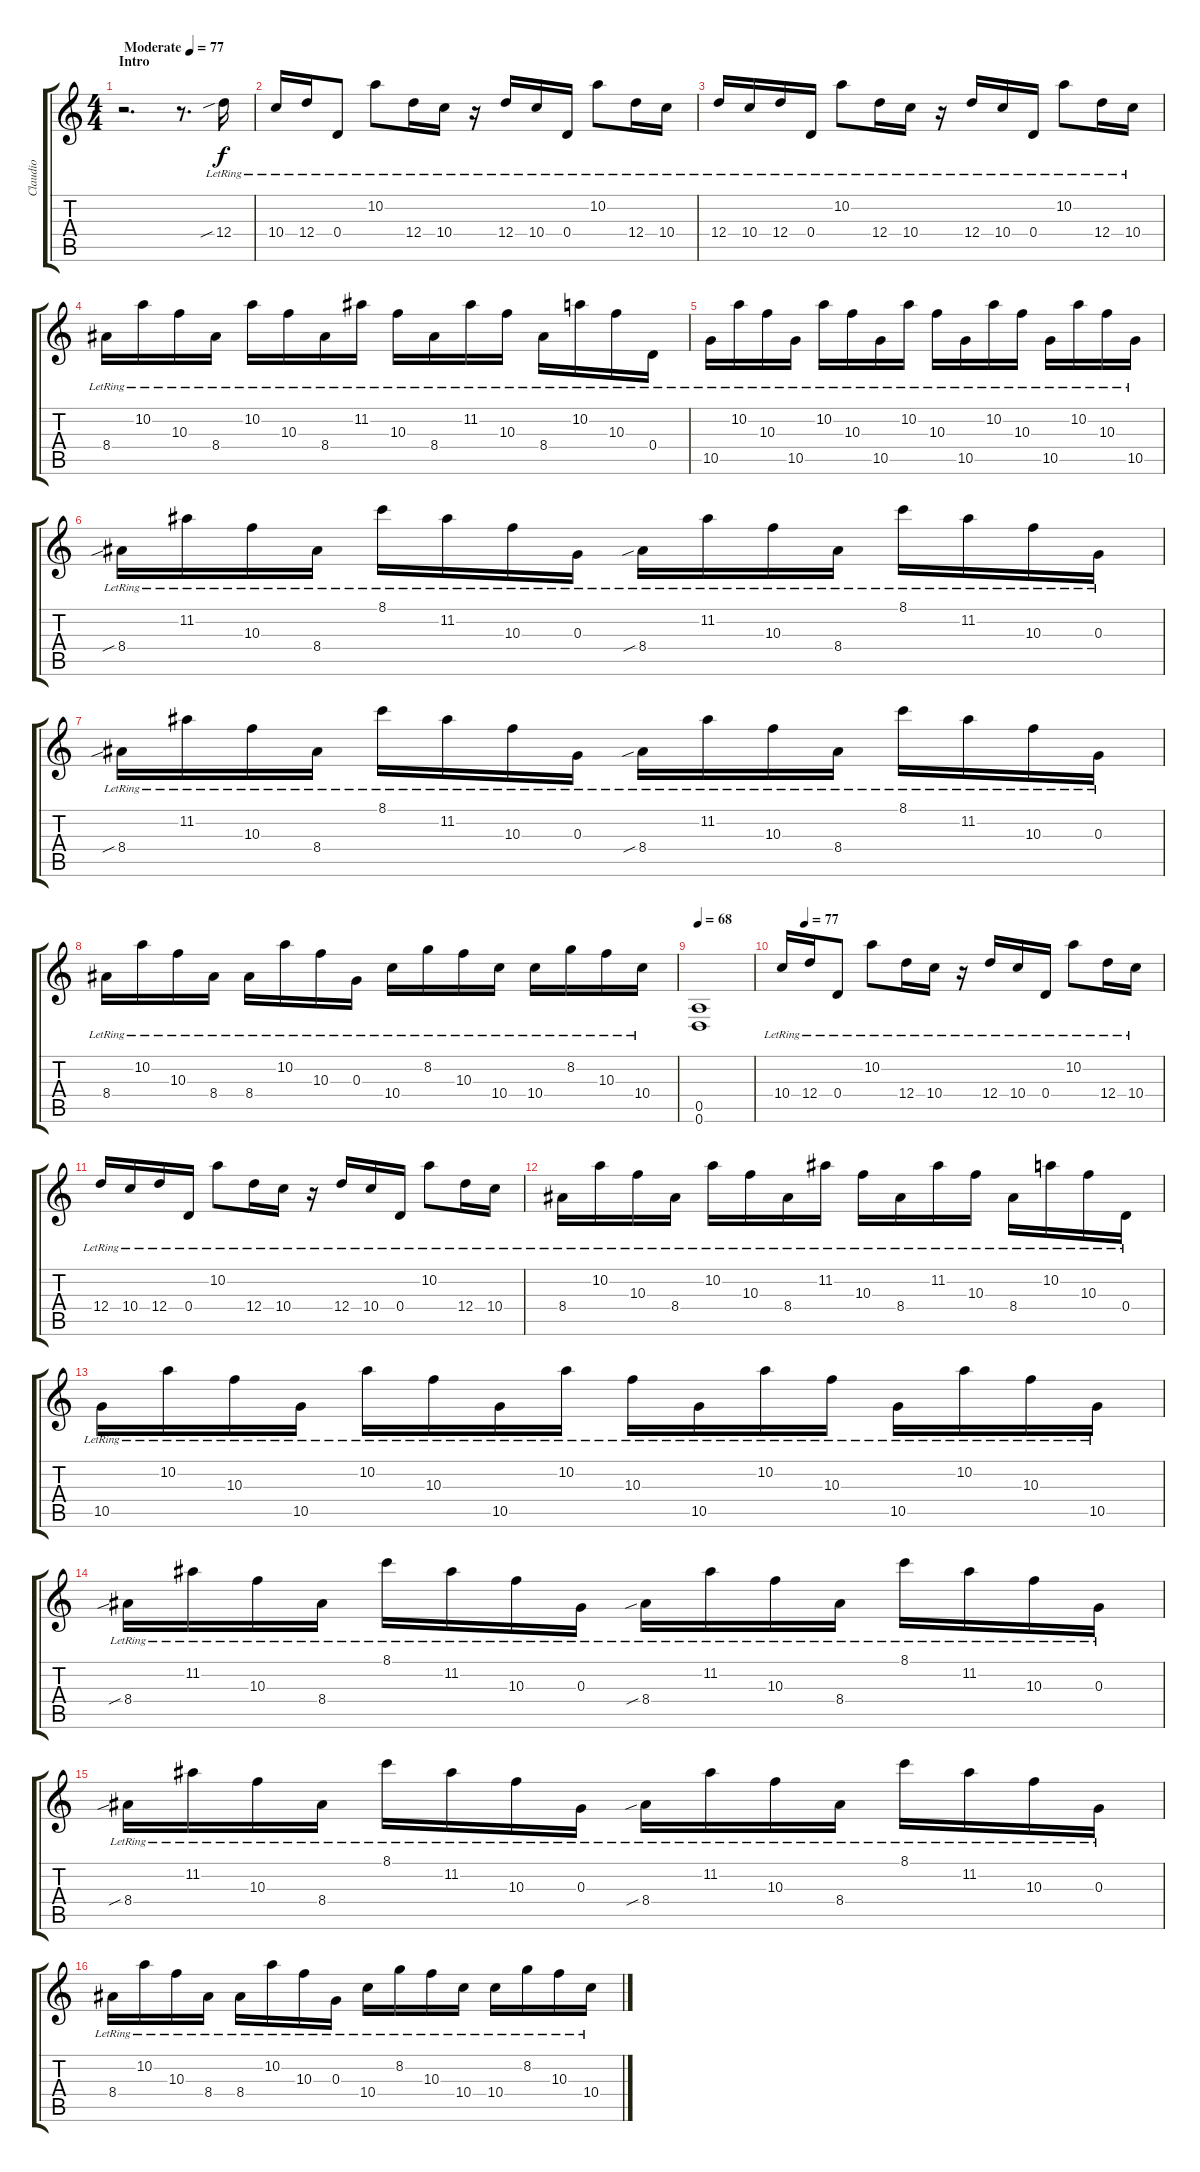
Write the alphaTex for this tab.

\track ("Claudio" "Claudio") {instrument distortionguitar}
\staff {score tabs}
\tuning (E4 B3 G3 D3 A2 D2) {hide}
\ts (4 4)
\section ("" "Intro")
\tempo (77 "Moderate")
\clef g2
\ks c
r.2{d dy f instrument distortionguitar} r.8{d} 12.4{sib lr}.16 |
10.4{lr}.16 12.4{lr}.16 0.4{lr}.8 10.2{lr}.8 12.4{lr}.16 10.4{lr}.16 r.16 12.4{lr}.16 10.4{lr}.16 0.4{lr}.16 10.2{lr}.8 12.4{lr}.16 10.4{lr}.16 |
12.4{lr}.16 10.4{lr}.16 12.4{lr}.16 0.4{lr}.16 10.2{lr}.8 12.4{lr}.16 10.4{lr}.16 r.16 12.4{lr}.16 10.4{lr}.16 0.4{lr}.16 10.2{lr}.8 12.4{lr}.16 10.4{lr}.16 |
8.4{lr}.16 10.2{lr}.16 10.3{lr}.16 8.4{lr}.16 10.2{lr}.16 10.3{lr}.16 8.4{lr}.16 11.2{lr}.16 10.3{lr}.16 8.4{lr}.16 11.2{lr}.16 10.3{lr}.16 8.4{lr}.16 10.2{lr}.16 10.3{lr}.16 0.4{lr}.16 |
10.5{lr}.16 10.2{lr}.16 10.3{lr}.16 10.5{lr}.16 10.2{lr}.16 10.3{lr}.16 10.5{lr}.16 10.2{lr}.16 10.3{lr}.16 10.5{lr}.16 10.2{lr}.16 10.3{lr}.16 10.5{lr}.16 10.2{lr}.16 10.3{lr}.16 10.5{lr}.16 |
8.4{sib lr}.16 11.2{lr}.16 10.3{lr}.16 8.4{lr}.16 8.1{lr}.16 11.2{lr}.16 10.3{lr}.16 0.3{lr}.16 8.4{sib lr}.16 11.2{lr}.16 10.3{lr}.16 8.4{lr}.16 8.1{lr}.16 11.2{lr}.16 10.3{lr}.16 0.3{lr}.16 |
8.4{sib lr}.16 11.2{lr}.16 10.3{lr}.16 8.4{lr}.16 8.1{lr}.16 11.2{lr}.16 10.3{lr}.16 0.3{lr}.16 8.4{sib lr}.16 11.2{lr}.16 10.3{lr}.16 8.4{lr}.16 8.1{lr}.16 11.2{lr}.16 10.3{lr}.16 0.3{lr}.16 |
8.4{lr}.16 10.2{lr}.16 10.3{lr}.16 8.4{lr}.16 8.4{lr}.16 10.2{lr}.16 10.3{lr}.16 0.3{lr}.16 10.4{lr}.16 8.2{lr}.16 10.3{lr}.16 10.4{lr}.16 10.4{lr}.16 8.2{lr}.16 10.3{lr}.16 10.4{lr}.16 |
\tempo 68
(0.5 0.6).1 |
\tempo (77 0.0625)
10.4{lr}.16 12.4{lr}.16 0.4{lr}.8 10.2{lr}.8 12.4{lr}.16 10.4{lr}.16 r.16 12.4{lr}.16 10.4{lr}.16 0.4{lr}.16 10.2{lr}.8 12.4{lr}.16 10.4{lr}.16 |
12.4{lr}.16 10.4{lr}.16 12.4{lr}.16 0.4{lr}.16 10.2{lr}.8 12.4{lr}.16 10.4{lr}.16 r.16 12.4{lr}.16 10.4{lr}.16 0.4{lr}.16 10.2{lr}.8 12.4{lr}.16 10.4{lr}.16 |
8.4{lr}.16 10.2{lr}.16 10.3{lr}.16 8.4{lr}.16 10.2{lr}.16 10.3{lr}.16 8.4{lr}.16 11.2{lr}.16 10.3{lr}.16 8.4{lr}.16 11.2{lr}.16 10.3{lr}.16 8.4{lr}.16 10.2{lr}.16 10.3{lr}.16 0.4{lr}.16 |
10.5{lr}.16 10.2{lr}.16 10.3{lr}.16 10.5{lr}.16 10.2{lr}.16 10.3{lr}.16 10.5{lr}.16 10.2{lr}.16 10.3{lr}.16 10.5{lr}.16 10.2{lr}.16 10.3{lr}.16 10.5{lr}.16 10.2{lr}.16 10.3{lr}.16 10.5{lr}.16 |
8.4{sib lr}.16 11.2{lr}.16 10.3{lr}.16 8.4{lr}.16 8.1{lr}.16 11.2{lr}.16 10.3{lr}.16 0.3{lr}.16 8.4{sib lr}.16 11.2{lr}.16 10.3{lr}.16 8.4{lr}.16 8.1{lr}.16 11.2{lr}.16 10.3{lr}.16 0.3{lr}.16 |
8.4{sib lr}.16 11.2{lr}.16 10.3{lr}.16 8.4{lr}.16 8.1{lr}.16 11.2{lr}.16 10.3{lr}.16 0.3{lr}.16 8.4{sib lr}.16 11.2{lr}.16 10.3{lr}.16 8.4{lr}.16 8.1{lr}.16 11.2{lr}.16 10.3{lr}.16 0.3{lr}.16 |
8.4{lr}.16 10.2{lr}.16 10.3{lr}.16 8.4{lr}.16 8.4{lr}.16 10.2{lr}.16 10.3{lr}.16 0.3{lr}.16 10.4{lr}.16 8.2{lr}.16 10.3{lr}.16 10.4{lr}.16 10.4{lr}.16 8.2{lr}.16 10.3{lr}.16 10.4{lr}.16
